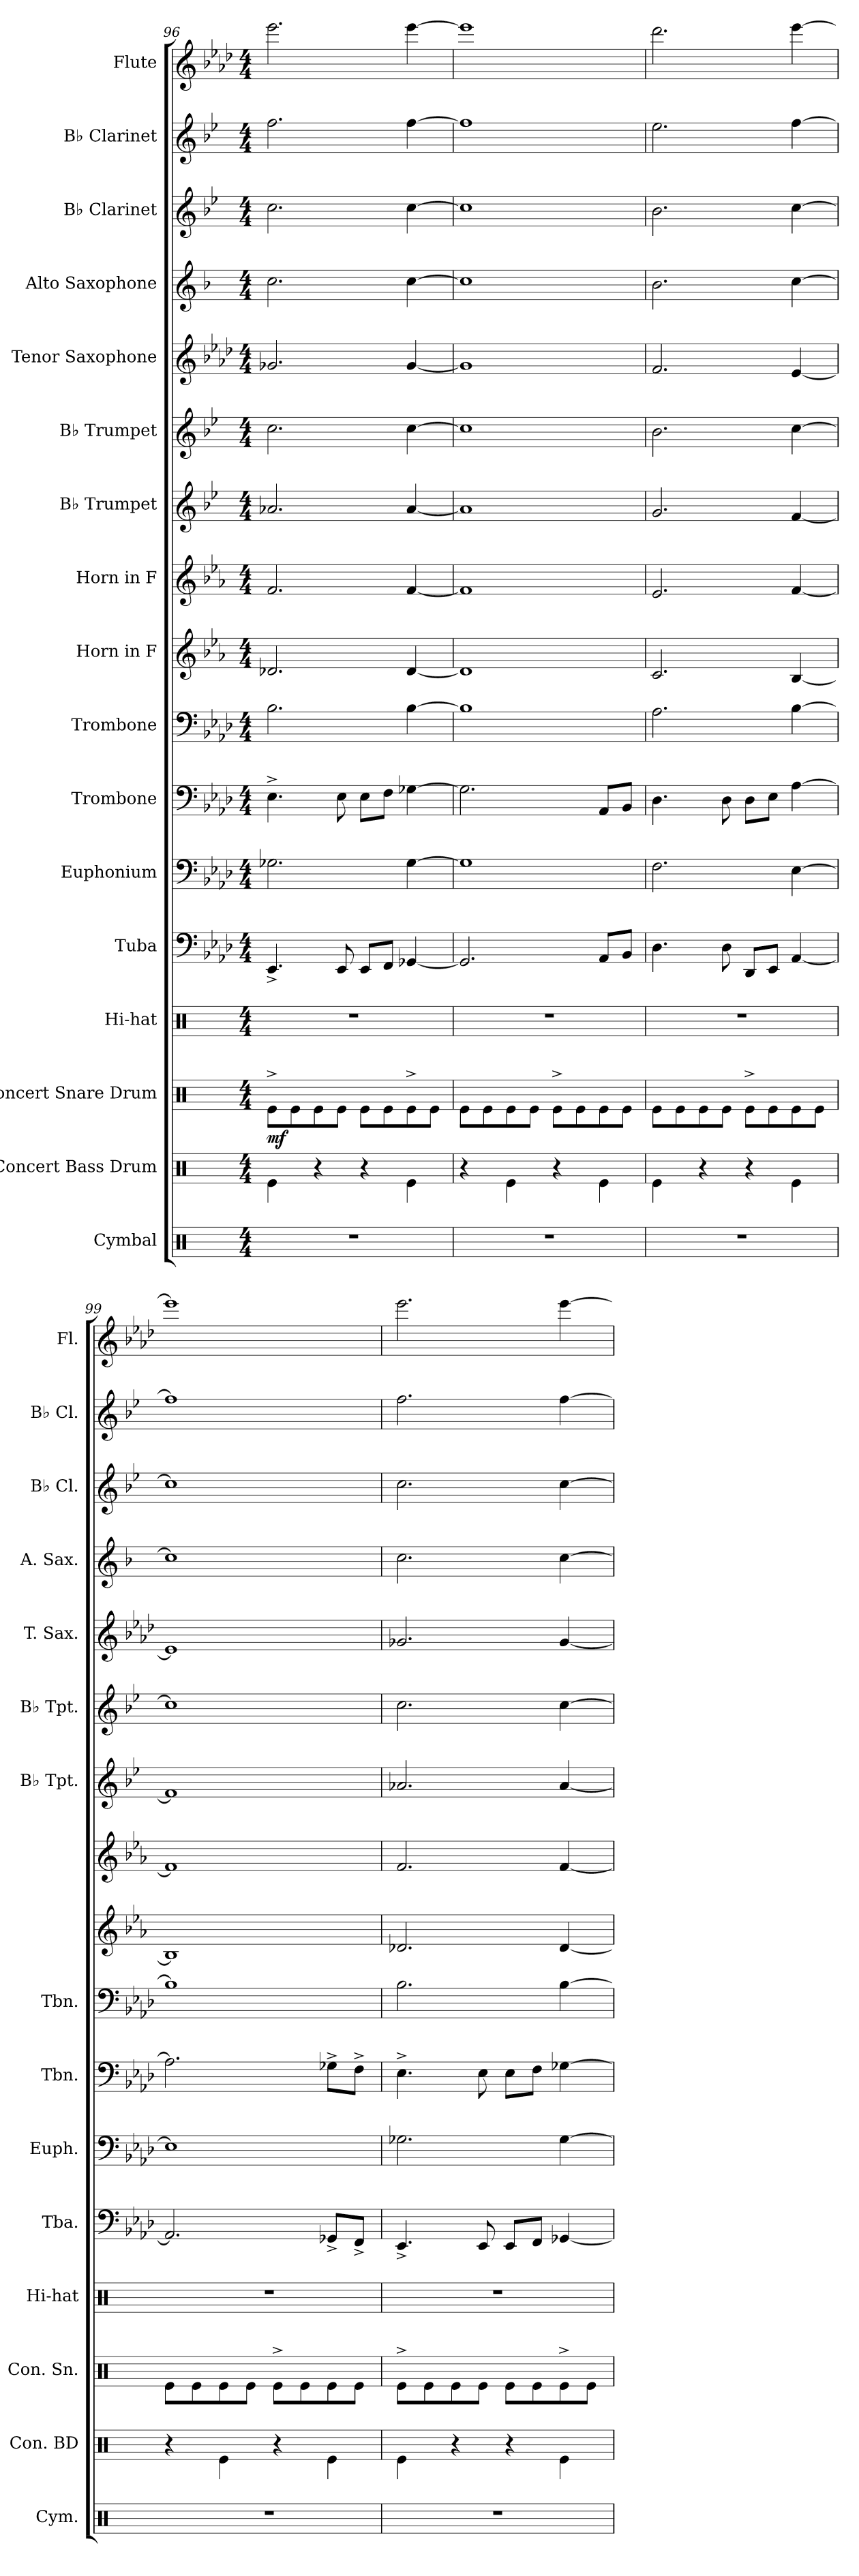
**kern	**kern	**kern	**dynam	**kern	**kern	**kern	**kern	**kern	**kern	**kern	**kern	**kern	**kern	**kern	**kern	**kern	**kern
*part17	*part16	*part15	*part15	*part14	*part13	*part12	*part11	*part10	*part9	*part8	*part7	*part6	*part5	*part4	*part3	*part2	*part1
*staff17	*staff16	*staff15	*staff15	*staff14	*staff13	*staff12	*staff11	*staff10	*staff9	*staff8	*staff7	*staff6	*staff5	*staff4	*staff3	*staff2	*staff1
*I"Cymbal	*I"Concert Bass Drum	*I"Concert Snare Drum	*	*I"Hi-hat	*I"Tuba	*I"Euphonium	*I"Trombone	*I"Trombone	*I"Horn in F	*I"Horn in F	*I"B♭ Trumpet	*I"B♭ Trumpet	*I"Tenor Saxophone	*I"Alto Saxophone	*I"B♭ Clarinet	*I"B♭ Clarinet	*I"Flute
*I'Cym.	*I'Con. BD	*I'Con. Sn.	*	*I'Hi-hat	*I'Tba.	*I'Euph.	*I'Tbn.	*I'Tbn.	*	*	*I'B♭ Tpt.	*I'B♭ Tpt.	*I'T. Sax.	*I'A. Sax.	*I'B♭ Cl.	*I'B♭ Cl.	*I'Fl.
*clefX	*clefX	*clefX	*	*clefX	*clefF4	*clefF4	*clefF4	*clefF4	*clefG2	*clefG2	*clefG2	*clefG2	*clefG2	*clefG2	*clefG2	*clefG2	*clefG2
*	*	*	*	*	*	*	*	*	*ITrd4c7	*ITrd4c7	*ITrd1c2	*ITrd1c2	*ITrd8c14	*ITrd5c9	*ITrd1c2	*ITrd1c2	*
*k[]	*k[]	*k[]	*	*k[]	*k[b-e-a-d-]	*k[b-e-a-d-]	*k[b-e-a-d-]	*k[b-e-a-d-]	*k[b-e-a-d-]	*k[b-e-a-d-]	*k[b-e-a-d-]	*k[b-e-a-d-]	*k[b-e-a-d-]	*k[b-e-a-d-]	*k[b-e-a-d-]	*k[b-e-a-d-]	*k[b-e-a-d-]
*M4/4	*M4/4	*M4/4	*	*M4/4	*M4/4	*M4/4	*M4/4	*M4/4	*M4/4	*M4/4	*M4/4	*M4/4	*M4/4	*M4/4	*M4/4	*M4/4	*M4/4
=96	=96	=96	=96	=96	=96	=96	=96	=96	=96	=96	=96	=96	=96	=96	=96	=96	=96
!	!	!	!LO:DY:b	!	!	!	!	!	!	!	!	!	!	!	!	!	!
1r	4Re\	8Re^\L	mf	1r	4.EE-^/	2.G-X\	4.E-^\	2.B-\	2.G-X/	2.B-/	2.g-X/	2.b-\	2.G-X/	2.e-\	2.b-\	2.ee-\	2.eee-\
.	.	8Re\	.	.	.	.	.	.	.	.	.	.	.	.	.	.	.
.	4r	8Re\	.	.	.	.	.	.	.	.	.	.	.	.	.	.	.
.	.	8Re\J	.	.	8EE-/	.	8E-\	.	.	.	.	.	.	.	.	.	.
.	4r	8Re\L	.	.	8EE-/L	.	8E-\L	.	.	.	.	.	.	.	.	.	.
.	.	8Re\	.	.	8FF/J	.	8F\J	.	.	.	.	.	.	.	.	.	.
.	4Re\	8Re^\	.	.	[4GG-X/	[4G-\	[4G-X\	[4B-\	[4G-/	[4B-/	[4g-/	[4b-\	[4G-/	[4e-\	[4b-\	[4ee-\	[4eee-\
.	.	8Re\J	.	.	.	.	.	.	.	.	.	.	.	.	.	.	.
=97	=97	=97	=97	=97	=97	=97	=97	=97	=97	=97	=97	=97	=97	=97	=97	=97	=97
1r	4r	8Re\L	.	1r	2.GG-/]	1G-]	2.G-\]	1B-]	1G-]	1B-]	1g-]	1b-]	1G-]	1e-]	1b-]	1ee-]	1eee-]
.	.	8Re\	.	.	.	.	.	.	.	.	.	.	.	.	.	.	.
.	4Re\	8Re\	.	.	.	.	.	.	.	.	.	.	.	.	.	.	.
.	.	8Re\J	.	.	.	.	.	.	.	.	.	.	.	.	.	.	.
.	4r	8Re^\L	.	.	.	.	.	.	.	.	.	.	.	.	.	.	.
.	.	8Re\	.	.	.	.	.	.	.	.	.	.	.	.	.	.	.
.	4Re\	8Re\	.	.	8AA-/L	.	8AA-/L	.	.	.	.	.	.	.	.	.	.
.	.	8Re\J	.	.	8BB-/J	.	8BB-/J	.	.	.	.	.	.	.	.	.	.
=98	=98	=98	=98	=98	=98	=98	=98	=98	=98	=98	=98	=98	=98	=98	=98	=98	=98
1r	4Re\	8Re\L	.	1r	4.D-\	2.F\	4.D-\	2.A-\	2.F/	2.A-/	2.f/	2.a-\	2.F/	2.d-\	2.a-\	2.dd-\	2.ddd-\
.	.	8Re\	.	.	.	.	.	.	.	.	.	.	.	.	.	.	.
.	4r	8Re\	.	.	.	.	.	.	.	.	.	.	.	.	.	.	.
.	.	8Re\J	.	.	8D-\	.	8D-\	.	.	.	.	.	.	.	.	.	.
.	4r	8Re^\L	.	.	8DD-/L	.	8D-\L	.	.	.	.	.	.	.	.	.	.
.	.	8Re\	.	.	8EE-/J	.	8E-\J	.	.	.	.	.	.	.	.	.	.
.	4Re\	8Re\	.	.	[4AA-/	[4E-\	[4A-\	[4B-\	[4E-/	[4B-/	[4e-/	[4b-\	[4E-/	[4e-\	[4b-\	[4ee-\	[4eee-\
.	.	8Re\J	.	.	.	.	.	.	.	.	.	.	.	.	.	.	.
=99	=99	=99	=99	=99	=99	=99	=99	=99	=99	=99	=99	=99	=99	=99	=99	=99	=99
1r	4r	8Re\L	.	1r	2.AA-/]	1E-]	2.A-\]	1B-]	1E-]	1B-]	1e-]	1b-]	1E-]	1e-]	1b-]	1ee-]	1eee-]
.	.	8Re\	.	.	.	.	.	.	.	.	.	.	.	.	.	.	.
.	4Re\	8Re\	.	.	.	.	.	.	.	.	.	.	.	.	.	.	.
.	.	8Re\J	.	.	.	.	.	.	.	.	.	.	.	.	.	.	.
.	4r	8Re^\L	.	.	.	.	.	.	.	.	.	.	.	.	.	.	.
.	.	8Re\	.	.	.	.	.	.	.	.	.	.	.	.	.	.	.
.	4Re\	8Re\	.	.	8GG-X^/L	.	8G-X^\L	.	.	.	.	.	.	.	.	.	.
.	.	8Re\J	.	.	8FF^/J	.	8F^\J	.	.	.	.	.	.	.	.	.	.
=100	=100	=100	=100	=100	=100	=100	=100	=100	=100	=100	=100	=100	=100	=100	=100	=100	=100
1r	4Re\	8Re^\L	.	1r	4.EE-^/	2.G-X\	4.E-^\	2.B-\	2.G-X/	2.B-/	2.g-X/	2.b-\	2.G-X/	2.e-\	2.b-\	2.ee-\	2.eee-\
.	.	8Re\	.	.	.	.	.	.	.	.	.	.	.	.	.	.	.
.	4r	8Re\	.	.	.	.	.	.	.	.	.	.	.	.	.	.	.
.	.	8Re\J	.	.	8EE-/	.	8E-\	.	.	.	.	.	.	.	.	.	.
.	4r	8Re\L	.	.	8EE-/L	.	8E-\L	.	.	.	.	.	.	.	.	.	.
.	.	8Re\	.	.	8FF/J	.	8F\J	.	.	.	.	.	.	.	.	.	.
.	4Re\	8Re^\	.	.	[4GG-X/	[4G-\	[4G-X\	[4B-\	[4G-/	[4B-/	[4g-/	[4b-\	[4G-/	[4e-\	[4b-\	[4ee-\	[4eee-\
.	.	8Re\J	.	.	.	.	.	.	.	.	.	.	.	.	.	.	.
=	=	=	=	=	=	=	=	=	=	=	=	=	=	=	=	=	=
*-	*-	*-	*-	*-	*-	*-	*-	*-	*-	*-	*-	*-	*-	*-	*-	*-	*-
